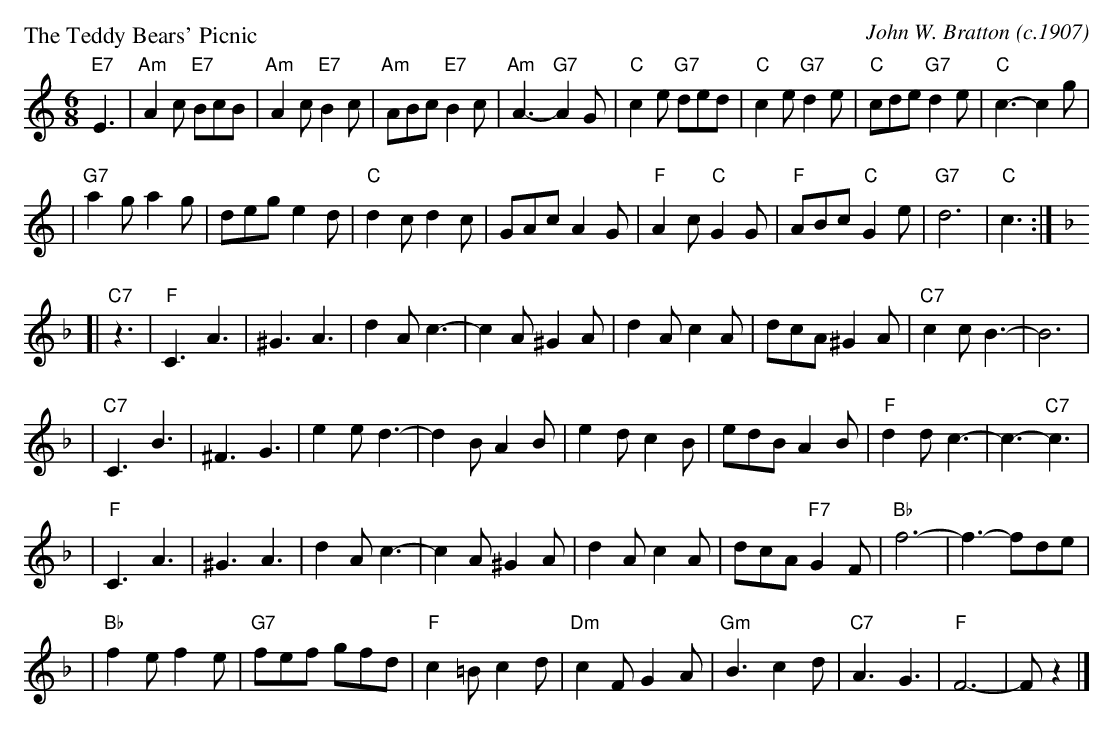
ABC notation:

X:1
P: The Teddy Bears' Picnic
C:John W. Bratton (c.1907)
M:6/8
L:1/8
K:Am
"E7"E3 \
| "Am"A2c "E7"BcB | "Am"A2c "E7"B2c | "Am"ABc "E7"B2c | "Am"A3- "G7"A2G \
| "C"c2e "G7"ded | "C"c2e "G7"d2e | "C"cde "G7"d2e | "C"c3- c2g |
| "G7"a2g a2g | deg e2d | "C"d2c d2c | GAc A2G | "F"A2c "C"G2G | "F"ABc "C"G2e | "G7"d6 | "C"c3 :|
K:F
[| "C7"z3 | "F"C3 A3 | ^G3 A3 | d2A c3- | c2A ^G2A | d2A c2A | dcA ^G2A | "C7"c2c B3- | B6 |
| "C7"C3 B3 | ^F3 G3 | e2e d3- | d2B A2B | e2d c2B | edB A2B | "F"d2d c3- | c3- "C7"c3 |
| "F"C3 A3 | ^G3 A3 | d2A c3- | c2A ^G2A | d2A c2A | dcA "F7"G2F | "Bb"f6- | f3- fde |
| "Bb"f2e f2e | "G7"fef gfd | "F"c2=B c2d | "Dm"c2F G2A | "Gm"B3 c2d | "C7"A3 G3 | "F"F6- | Fz2 |]
